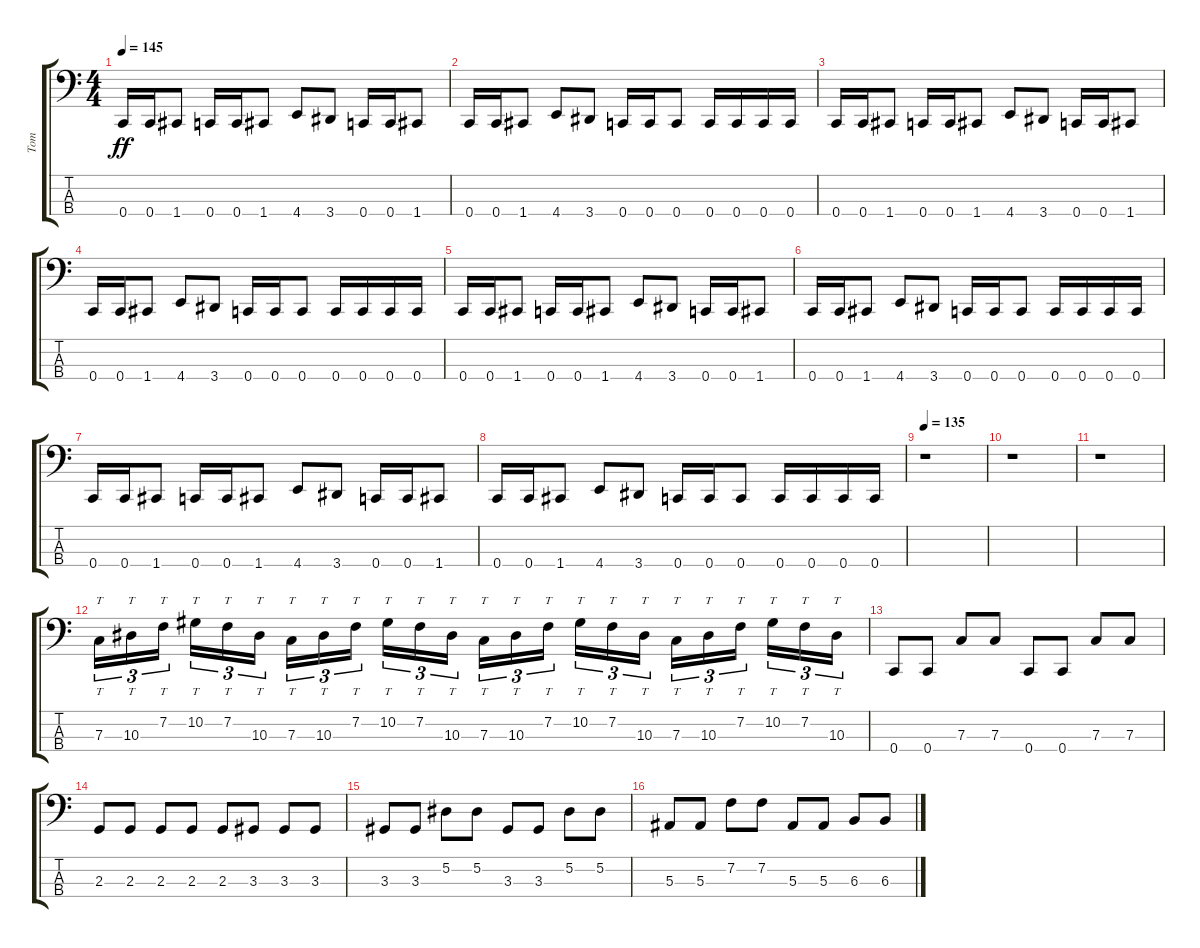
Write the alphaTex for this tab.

\track ("Tom" "Tom") {instrument electricbasspick}
\staff {score tabs}
\tuning (Eb2 Bb1 F1 C1) {hide}
\ts (4 4)
\tempo 145
\clef f4
\ks c
0.4.16{dy ff} 0.4.16 1.4.8 0.4.16 0.4.16 1.4.8 4.4.8 3.4.8 0.4.16 0.4.16 1.4.8 |
0.4.16 0.4.16 1.4.8 4.4.8 3.4.8 0.4.16 0.4.16 0.4.8 0.4.16 0.4.16 0.4.16 0.4.16 |
0.4.16 0.4.16 1.4.8 0.4.16 0.4.16 1.4.8 4.4.8 3.4.8 0.4.16 0.4.16 1.4.8 |
0.4.16 0.4.16 1.4.8 4.4.8 3.4.8 0.4.16 0.4.16 0.4.8 0.4.16 0.4.16 0.4.16 0.4.16 |
0.4.16 0.4.16 1.4.8 0.4.16 0.4.16 1.4.8 4.4.8 3.4.8 0.4.16 0.4.16 1.4.8 |
0.4.16 0.4.16 1.4.8 4.4.8 3.4.8 0.4.16 0.4.16 0.4.8 0.4.16 0.4.16 0.4.16 0.4.16 |
0.4.16 0.4.16 1.4.8 0.4.16 0.4.16 1.4.8 4.4.8 3.4.8 0.4.16 0.4.16 1.4.8 |
0.4.16 0.4.16 1.4.8 4.4.8 3.4.8 0.4.16 0.4.16 0.4.8 0.4.16 0.4.16 0.4.16 0.4.16 |
\tempo 135
r.1 |
r.1 |
r.1 |
7.3.16{tt tu (3 2)} 10.3.16{tt tu (3 2)} 7.2.16{tt tu (3 2)} 10.2.16{tt tu (3 2)} 7.2.16{tt tu (3 2)} 10.3.16{tt tu (3 2)} 7.3.16{tt tu (3 2)} 10.3.16{tt tu (3 2)} 7.2.16{tt tu (3 2)} 10.2.16{tt tu (3 2)} 7.2.16{tt tu (3 2)} 10.3.16{tt tu (3 2)} 7.3.16{tt tu (3 2)} 10.3.16{tt tu (3 2)} 7.2.16{tt tu (3 2)} 10.2.16{tt tu (3 2)} 7.2.16{tt tu (3 2)} 10.3.16{tt tu (3 2)} 7.3.16{tt tu (3 2)} 10.3.16{tt tu (3 2)} 7.2.16{tt tu (3 2)} 10.2.16{tt tu (3 2)} 7.2.16{tt tu (3 2)} 10.3.16{tt tu (3 2)} |
0.4.8 0.4.8 7.3.8 7.3.8 0.4.8 0.4.8 7.3.8 7.3.8 |
2.3.8 2.3.8 2.3.8 2.3.8 2.3.8 3.3.8 3.3.8 3.3.8 |
3.3.8 3.3.8 5.2.8 5.2.8 3.3.8 3.3.8 5.2.8 5.2.8 |
5.3.8 5.3.8 7.2.8 7.2.8 5.3.8 5.3.8 6.3.8 6.3.8
